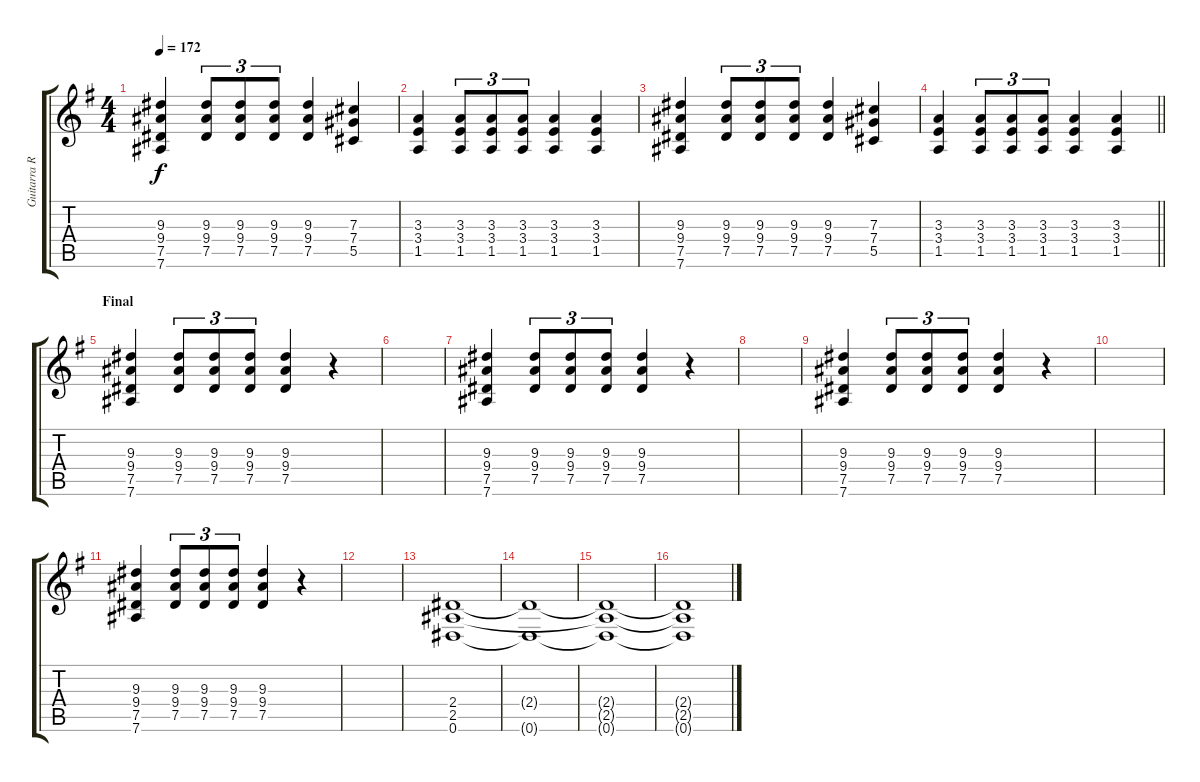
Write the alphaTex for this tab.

\track ("Guitarra Rítmica" "Guitarra R") {instrument distortionguitar}
\staff {score tabs}
\tuning (Eb4 Bb3 Gb3 Db3 Ab2 Eb2) {hide}
\ts (4 4)
\tempo 172
\clef g2
\ks eminor
(9.3 9.4 7.5 7.6).4{dy f} (9.3 9.4 7.5).8{tu (3 2)} (9.3 9.4 7.5).8{tu (3 2)} (9.3 9.4 7.5).8{tu (3 2)} (9.3 9.4 7.5).4 (7.3 7.4 5.5).4 |
(3.3 3.4 1.5).4 (3.3 3.4 1.5).8{tu (3 2)} (3.3 3.4 1.5).8{tu (3 2)} (3.3 3.4 1.5).8{tu (3 2)} (3.3 3.4 1.5).4 (3.3 3.4 1.5).4 |
(9.3 9.4 7.5 7.6).4 (9.3 9.4 7.5).8{tu (3 2)} (9.3 9.4 7.5).8{tu (3 2)} (9.3 9.4 7.5).8{tu (3 2)} (9.3 9.4 7.5).4 (7.3 7.4 5.5).4 |
\barLineRight lightlight
(3.3 3.4 1.5).4 (3.3 3.4 1.5).8{tu (3 2)} (3.3 3.4 1.5).8{tu (3 2)} (3.3 3.4 1.5).8{tu (3 2)} (3.3 3.4 1.5).4 (3.3 3.4 1.5).4 |
\section ("" "Final")
(9.3 9.4 7.5 7.6).4{volume 16} (9.3 9.4 7.5).8{tu (3 2)} (9.3 9.4 7.5).8{tu (3 2)} (9.3 9.4 7.5).8{tu (3 2)} (9.3 9.4 7.5).4 r.4 |
|
(9.3 9.4 7.5 7.6).4 (9.3 9.4 7.5).8{tu (3 2)} (9.3 9.4 7.5).8{tu (3 2)} (9.3 9.4 7.5).8{tu (3 2)} (9.3 9.4 7.5).4 r.4 |
|
(9.3 9.4 7.5 7.6).4 (9.3 9.4 7.5).8{tu (3 2)} (9.3 9.4 7.5).8{tu (3 2)} (9.3 9.4 7.5).8{tu (3 2)} (9.3 9.4 7.5).4 r.4 |
|
(9.3 9.4 7.5 7.6).4 (9.3 9.4 7.5).8{tu (3 2)} (9.3 9.4 7.5).8{tu (3 2)} (9.3 9.4 7.5).8{tu (3 2)} (9.3 9.4 7.5).4 r.4 |
|
(2.4 2.5 0.6).1 |
(2.4{t} 0.6{t}).1 |
(2.4{t} 2.5{t} 0.6{t}).1 |
(2.4{t} 2.5{t} 0.6{t}).1
